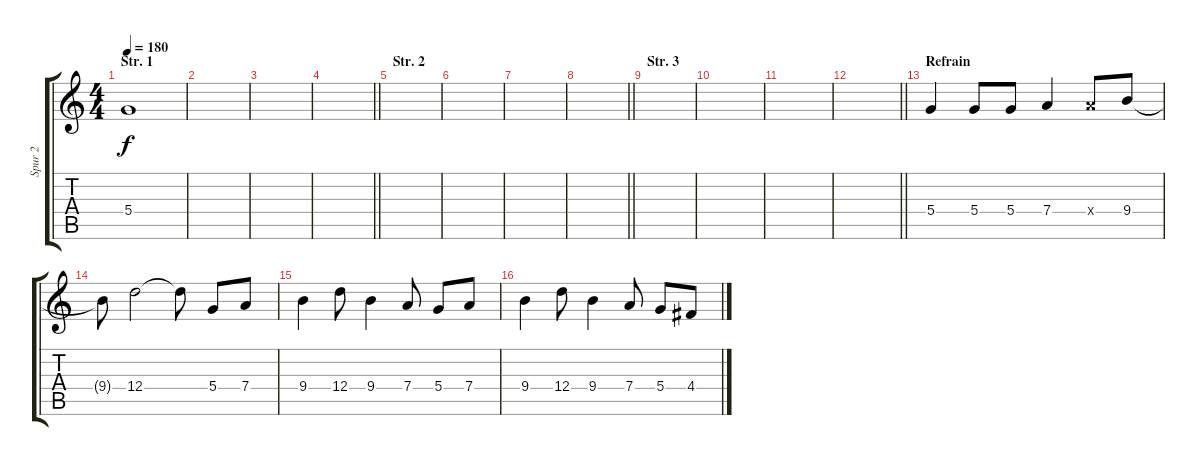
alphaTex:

\track ("Spur 2" "Spur 2") {instrument distortionguitar}
\staff {score tabs}
\tuning (E4 B3 G3 D3 A2 E2) {hide}
\ts (4 4)
\section ("" "Str. 1")
\tempo 180
\clef g2
\ks c
5.4{t}.1{dy f} |
|
|
\barLineRight lightlight
|
\section ("" "Str. 2")
|
|
|
\barLineRight lightlight
|
\section ("" "Str. 3")
|
|
|
\barLineRight lightlight
|
\section ("" "Refrain")
5.4.4 5.4.8 5.4.8 7.4.4 7.4{x}.8 9.4.8 |
9.4{t}.8 12.4.2 12.4{t}.8 5.4.8 7.4.8 |
9.4.4 12.4.8 9.4.4 7.4.8 5.4.8 7.4.8 |
9.4.4 12.4.8 9.4.4 7.4.8 5.4.8 4.4.8
